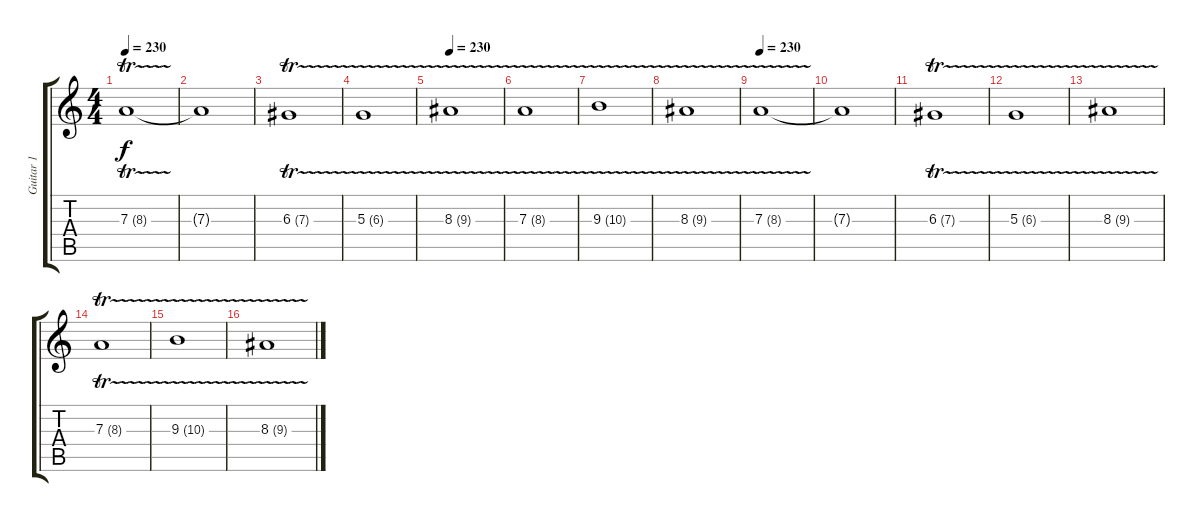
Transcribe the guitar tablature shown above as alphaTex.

\track ("Guitar 1" "Guitar 1") {instrument distortionguitar}
\staff {score tabs}
\tuning (B3 Ab3 D3 A2 E2 B1) {hide}
\ts (4 4)
\tempo 230
\clef g2
\ks c
7.3{tr (8 16)}.1{dy f} |
7.3{t}.1 |
6.3{tr (7 16)}.1 |
5.3{tr (6 16)}.1 |
\tempo 230
8.3{tr (9 16)}.1 |
7.3{tr (8 16)}.1 |
9.3{tr (10 16)}.1 |
8.3{tr (9 16)}.1 |
\tempo 230
7.3{tr (8 16)}.1 |
7.3{t}.1 |
6.3{tr (7 16)}.1 |
5.3{tr (6 16)}.1 |
8.3{tr (9 16)}.1 |
7.3{tr (8 16)}.1 |
9.3{tr (10 16)}.1 |
8.3{tr (9 16)}.1
